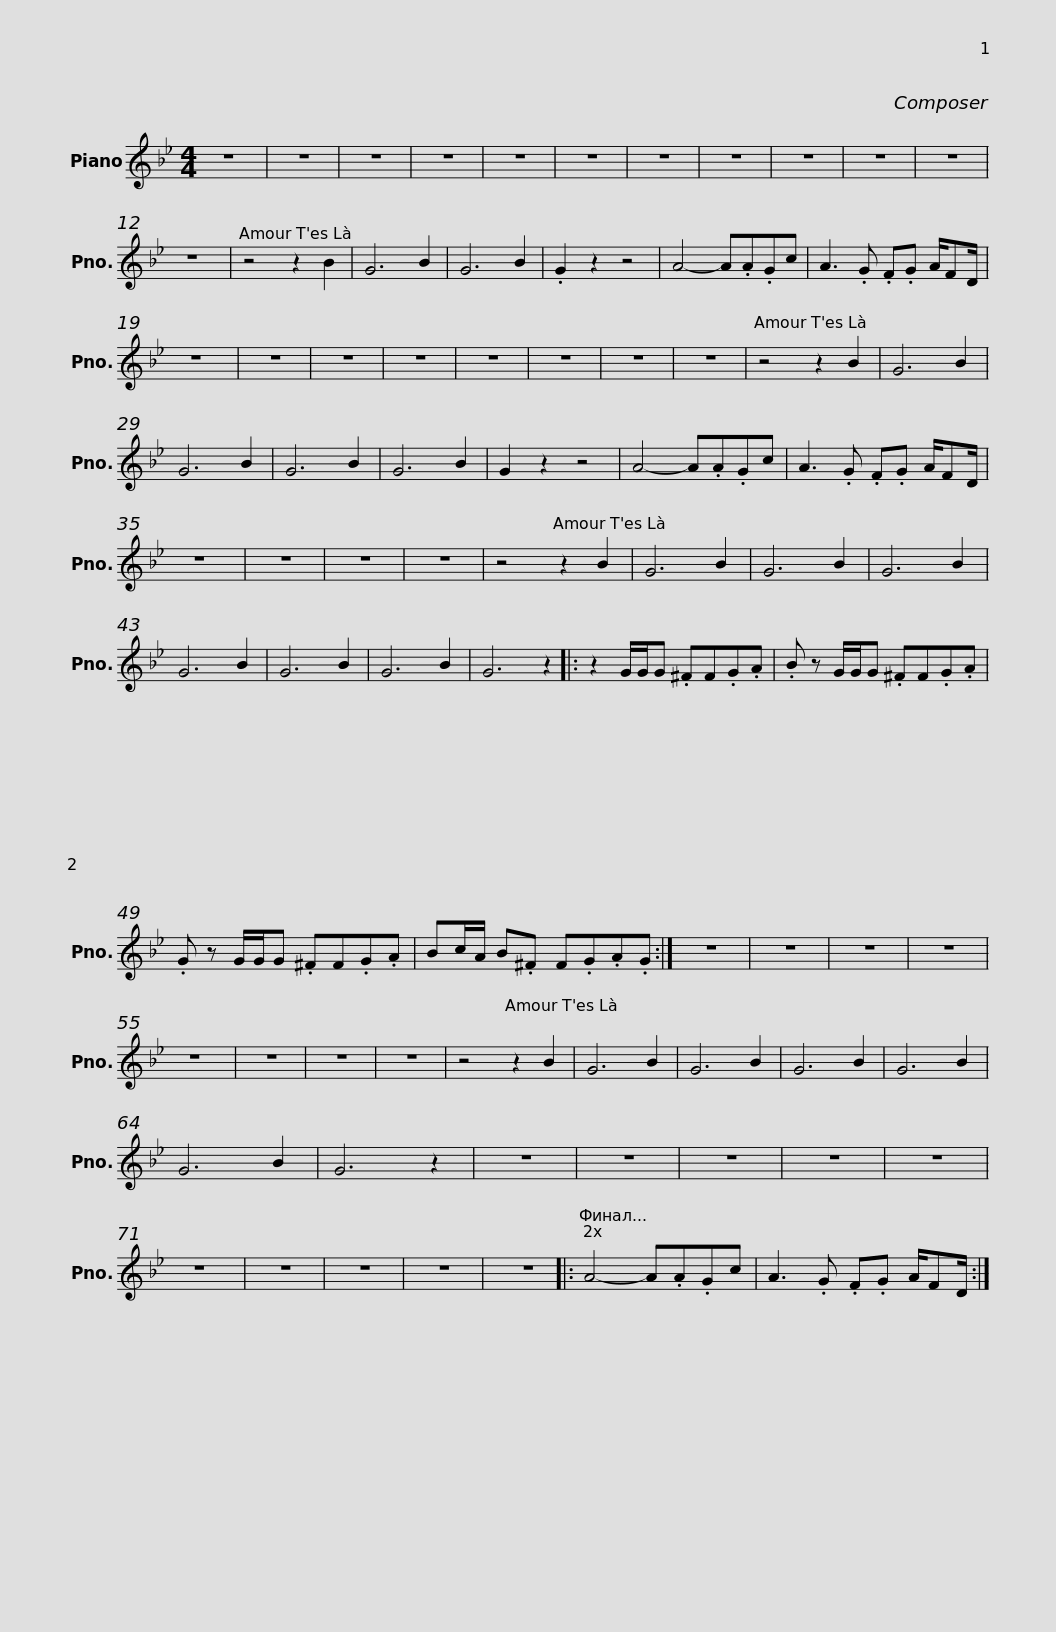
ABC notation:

X:1
L:1/8
M:4/4
I:linebreak $
K:Bb
V:1 treble
V:1
 z8 | z8 | z8 | z8 |$ z8 | %5
 z8 | z8 | z8 | z8 | z8 | %10
 z8 | z8 |$ z4 z2 B2 | G6 B2 | G6 B2 | %15
 .G2 z2 z4 |$ A4- A.A.Gc | A3 .G .F.G A/FD/ |$ z8 | z8 | %20
 z8 | z8 | z8 | z8 | z8 | %25
 z8 |$ z4 z2 B2 | G6 B2 | G6 B2 | G6 B2 |$ %30
 G6 B2 | G2 z2 z4 | A4- A.A.Gc | A3 .G .F.G A/FD/ |$ z8 | %35
 z8 | z8 | z8 |$ z4 z2 B2 | G6 B2 | %40
 G6 B2 | G6 B2 |$ G6 B2 | G6 B2 | G6 B2 | %45
 G6 z2 |:$ z2 G/G/G .^FF.G.A | .B z G/G/G .^FF.G.A | .G z G/G/G .^FF.G.A | Bc/A/ B.^F F.G.A.G :|$ %50
 z8 | z8 | z8 | z8 | z8 | %55
 z8 | z8 | z8 |$ z4 z2 B2 | G6 B2 | %60
 G6 B2 | G6 B2 |$ G6 B2 | G6 B2 | G6 z2 | %65
 z8 | z8 |$ z8 | z8 | z8 | %70
 z8 | z8 | z8 | z8 | z8 |:$ %75
 A4- A.A.Gc | A3 .G .F.G A/FD/ :| %77
